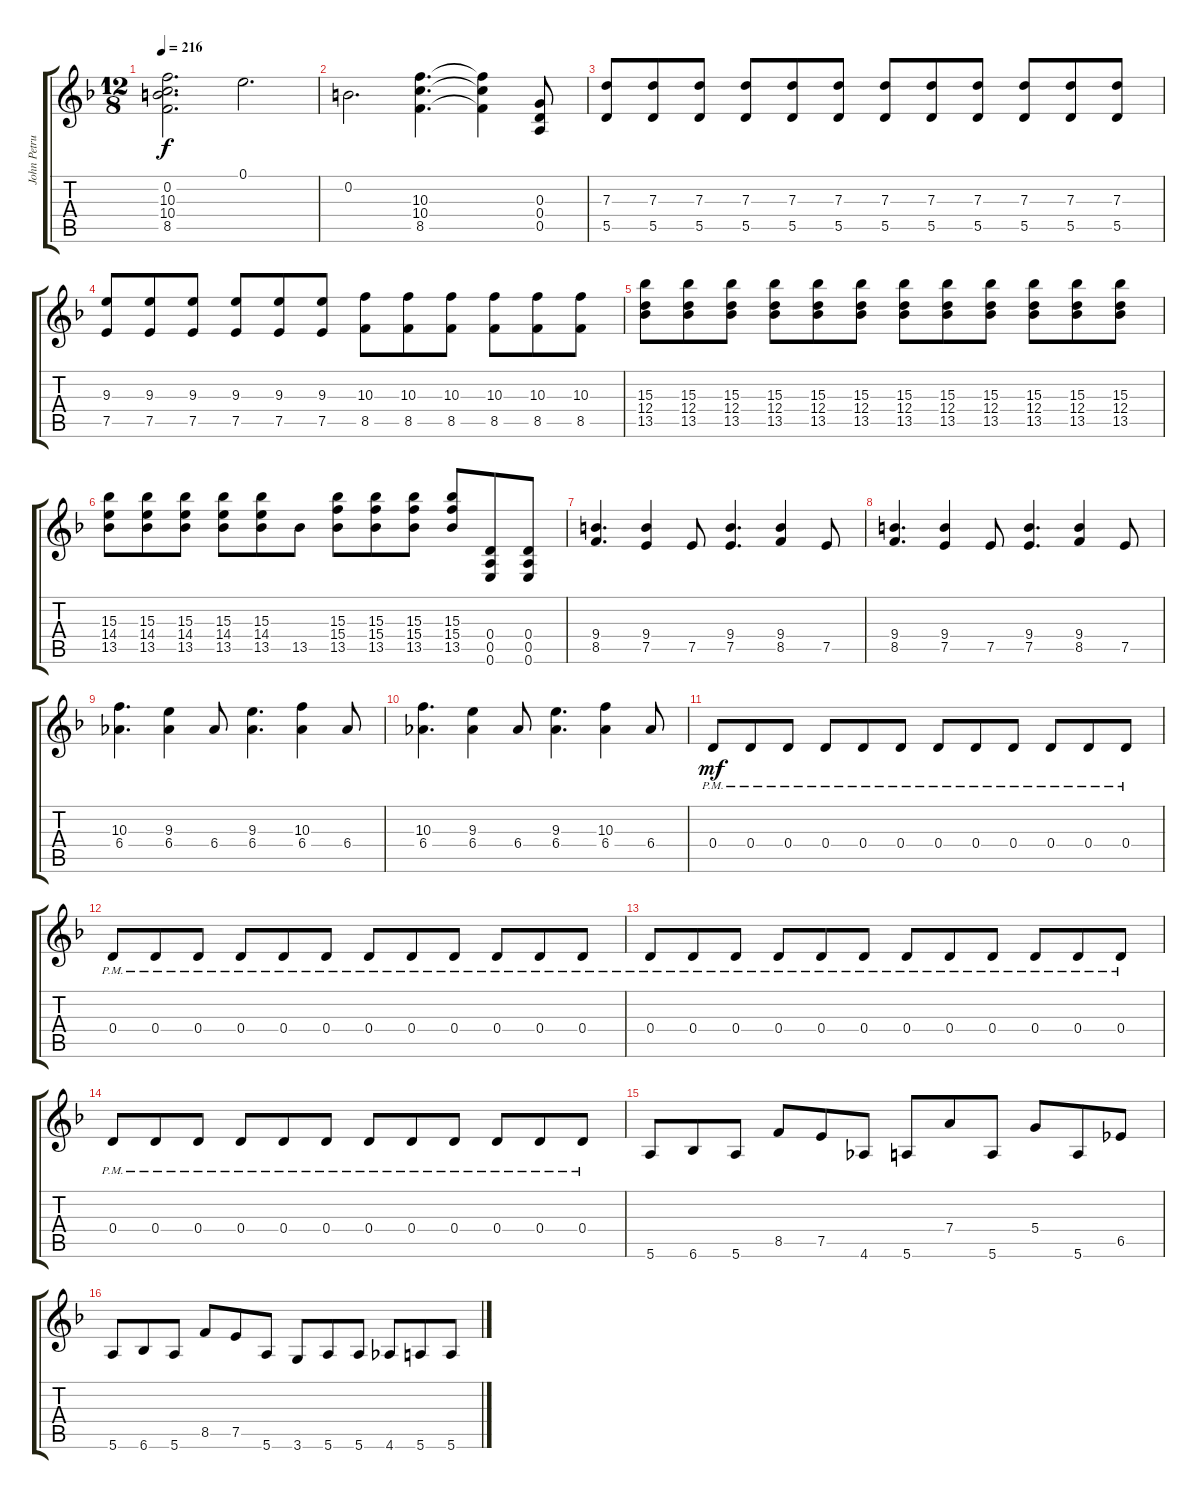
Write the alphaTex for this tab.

\track ("John Petrucci - Guitar" "John Petru") {instrument distortionguitar}
\staff {score tabs}
\tuning (E4 B3 G3 D3 A2 E2) {hide}
\ts (12 8)
\tempo 216
\clef g2
\ks dminor
(0.2 10.3 10.4 8.5).2{d dy f} 0.1.2{d} |
0.2.2{d} (10.3 10.4 8.5).4{d} (10.3{t} 10.4{t} 8.5{t}).4 (0.3 0.4 0.5).8 |
(7.3 5.5).8 (7.3 5.5).8 (7.3 5.5).8 (7.3 5.5).8 (7.3 5.5).8 (7.3 5.5).8 (7.3 5.5).8 (7.3 5.5).8 (7.3 5.5).8 (7.3 5.5).8 (7.3 5.5).8 (7.3 5.5).8 |
(9.3 7.5).8 (9.3 7.5).8 (9.3 7.5).8 (9.3 7.5).8 (9.3 7.5).8 (9.3 7.5).8 (10.3 8.5).8 (10.3 8.5).8 (10.3 8.5).8 (10.3 8.5).8 (10.3 8.5).8 (10.3 8.5).8 |
(15.3 12.4 13.5).8 (15.3 12.4 13.5).8 (15.3 12.4 13.5).8 (15.3 12.4 13.5).8 (15.3 12.4 13.5).8 (15.3 12.4 13.5).8 (15.3 12.4 13.5).8 (15.3 12.4 13.5).8 (15.3 12.4 13.5).8 (15.3 12.4 13.5).8 (15.3 12.4 13.5).8 (15.3 12.4 13.5).8 |
(15.3 14.4 13.5).8 (15.3 14.4 13.5).8 (15.3 14.4 13.5).8 (15.3 14.4 13.5).8 (15.3 14.4 13.5).8 13.5.8 (15.3 15.4 13.5).8 (15.3 15.4 13.5).8 (15.3 15.4 13.5).8 (15.3 15.4 13.5).8 (0.4 0.5 0.6).8 (0.4 0.5 0.6).8 |
(9.4 8.5).4{d} (9.4 7.5).4 7.5.8 (9.4 7.5).4{d} (9.4 8.5).4 7.5.8 |
(9.4 8.5).4{d} (9.4 7.5).4 7.5.8 (9.4 7.5).4{d} (9.4 8.5).4 7.5.8 |
(10.3 6.4).4{d} (9.3 6.4).4 6.4.8 (9.3 6.4).4{d} (10.3 6.4).4 6.4.8 |
(10.3 6.4).4{d} (9.3 6.4).4 6.4.8 (9.3 6.4).4{d} (10.3 6.4).4 6.4.8 |
0.4{pm}.8{dy mf} 0.4{pm}.8 0.4{pm}.8 0.4{pm}.8 0.4{pm}.8 0.4{pm}.8 0.4{pm}.8 0.4{pm}.8 0.4{pm}.8 0.4{pm}.8 0.4{pm}.8 0.4{pm}.8 |
0.4{pm}.8 0.4{pm}.8 0.4{pm}.8 0.4{pm}.8 0.4{pm}.8 0.4{pm}.8 0.4{pm}.8 0.4{pm}.8 0.4{pm}.8 0.4{pm}.8 0.4{pm}.8 0.4{pm}.8 |
0.4{pm}.8 0.4{pm}.8 0.4{pm}.8 0.4{pm}.8 0.4{pm}.8 0.4{pm}.8 0.4{pm}.8 0.4{pm}.8 0.4{pm}.8 0.4{pm}.8 0.4{pm}.8 0.4{pm}.8 |
0.4{pm}.8 0.4{pm}.8 0.4{pm}.8 0.4{pm}.8 0.4{pm}.8 0.4{pm}.8 0.4{pm}.8 0.4{pm}.8 0.4{pm}.8 0.4{pm}.8 0.4{pm}.8 0.4{pm}.8 |
5.6.8 6.6.8 5.6.8 8.5.8 7.5.8 4.6.8 5.6.8 7.4.8 5.6.8 5.4.8 5.6.8 6.5.8 |
5.6.8 6.6.8 5.6.8 8.5.8 7.5.8 5.6.8 3.6.8 5.6.8 5.6.8 4.6.8 5.6.8 5.6.8
